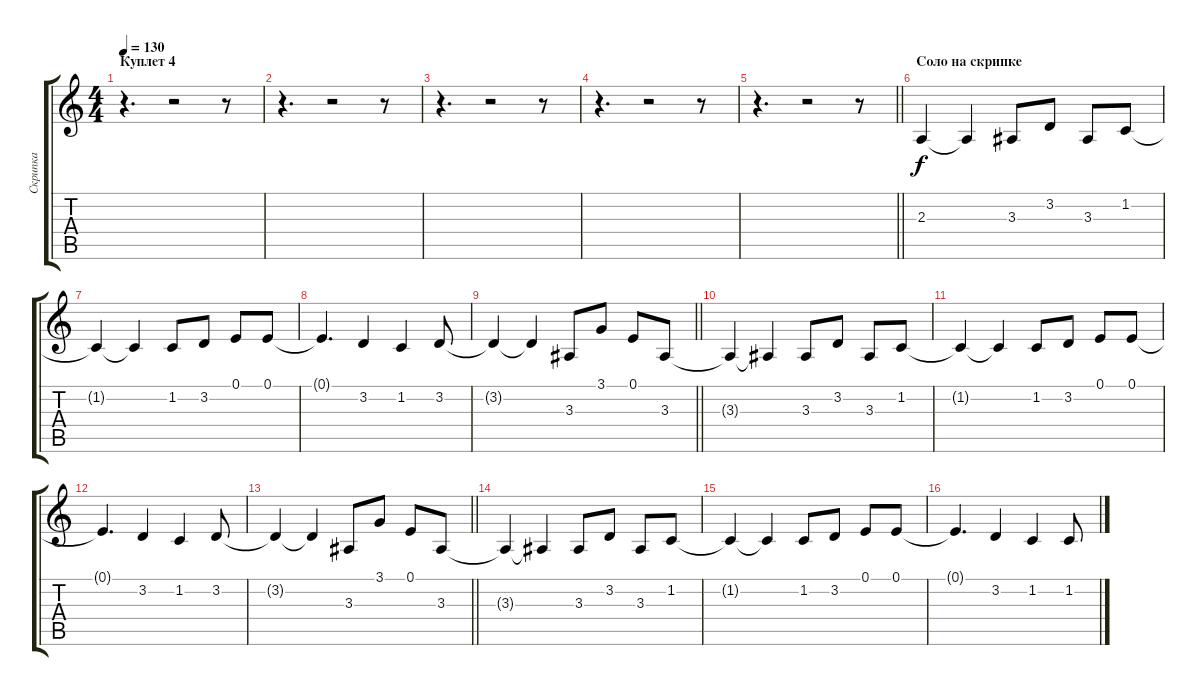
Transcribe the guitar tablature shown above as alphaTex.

\track ("Скрипка" "Скрипка") {instrument violin}
\staff {score tabs}
\tuning (E4 B3 G3 D3 A2 E2) {hide}
\ts (4 4)
\section ("" "Куплет 4")
\tempo 130
\clef g2
\ks c
r.4{d dy f} r.2 r.8 |
r.4{d} r.2 r.8 |
r.4{d} r.2 r.8 |
r.4{d} r.2 r.8 |
\barLineRight lightlight
r.4{d} r.2 r.8 |
\section ("" "Соло на скрипке")
2.3.4 2.3{t}.4 3.3.8 3.2.8 3.3.8 1.2.8 |
1.2{t}.4 1.2{t}.4 1.2.8 3.2.8 0.1.8 0.1.8 |
0.1{t}.4{d} 3.2.4 1.2.4 3.2.8 |
\barLineRight lightlight
3.2{t}.4 3.2{t}.4 3.3.8 3.1.8 0.1.8 3.3.8 |
3.3{t}.4 3.3{t}.4 3.3.8 3.2.8 3.3.8 1.2.8 |
1.2{t}.4 1.2{t}.4 1.2.8 3.2.8 0.1.8 0.1.8 |
0.1{t}.4{d} 3.2.4 1.2.4 3.2.8 |
\barLineRight lightlight
3.2{t}.4 3.2{t}.4 3.3.8 3.1.8 0.1.8 3.3.8 |
3.3{t}.4 3.3{t}.4 3.3.8 3.2.8 3.3.8 1.2.8 |
1.2{t}.4 1.2{t}.4 1.2.8 3.2.8 0.1.8 0.1.8 |
0.1{t}.4{d} 3.2.4 1.2.4 1.2.8
